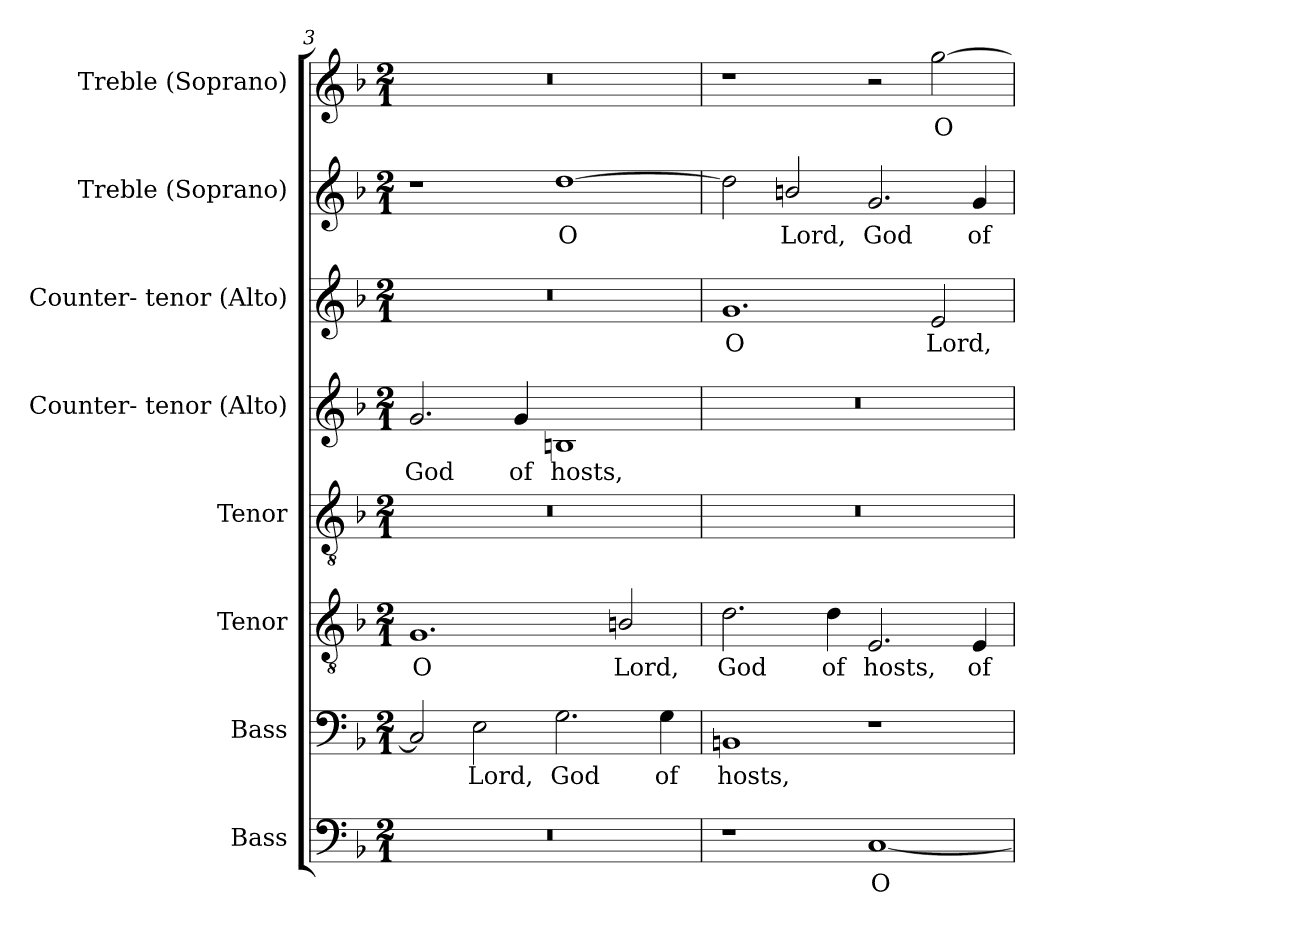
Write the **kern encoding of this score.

**kern	**text	**kern	**text	**kern	**text	**kern	**kern	**text	**kern	**text	**kern	**text	**kern	**text
*part8	*part8	*part7	*part7	*part6	*part6	*part5	*part4	*part4	*part3	*part3	*part2	*part2	*part1	*part1
*staff8	*staff8	*staff7	*staff7	*staff6	*staff6	*staff5	*staff4	*staff4	*staff3	*staff3	*staff2	*staff2	*staff1	*staff1
*I"Bass	*	*I"Bass	*	*I"Tenor	*	*I"Tenor	*I"Counter- tenor (Alto)	*	*I"Counter- tenor (Alto)	*	*I"Treble (Soprano)	*	*I"Treble (Soprano)	*
*I'B.	*	*I'B.	*	*I'T.	*	*I'T.	*I'A.	*	*I'A.	*	*I'S.	*	*I'S.	*
*clefF4	*	*clefF4	*	*clefGv2	*	*clefGv2	*clefG2	*	*clefG2	*	*clefG2	*	*clefG2	*
*	*	*	*	*ITrd7c12	*	*ITrd7c12	*	*	*	*	*	*	*	*
*k[b-]	*	*k[b-]	*	*k[b-]	*	*k[b-]	*k[b-]	*	*k[b-]	*	*k[b-]	*	*k[b-]	*
*F:	*	*F:	*	*F:	*	*F:	*F:	*	*F:	*	*F:	*	*F:	*
*M2/1	*	*M2/1	*	*M2/1	*	*M2/1	*M2/1	*	*M2/1	*	*M2/1	*	*M2/1	*
=3	=3	=3	=3	=3	=3	=3	=3	=3	=3	=3	=3	=3	=3	=3
!LO:N:vis=1	!	!	!	!	!	!	!	!	!	!	!	!	!	!
!	!	!	!	!	!LO:LY:b:color=#000000	!LO:N:vis=1	!	!	!	!	!	!	!	!
!	!	!	!	!	!	!	!	!LO:LY:b:color=#000000	!LO:N:vis=1	!	!	!	!LO:N:vis=1	!
0r	.	2Ci/]	.	1.GGi	O	0r	2.gi/	God	0r	.	1r	.	0r	.
!	!	!	!LO:LY:b:color=#000000	!	!	!	!	!	!	!	!	!	!	!
.	.	2Ei\	Lord,	.	.	.	.	.	.	.	.	.	.	.
!	!	!	!	!	!	!	!	!LO:LY:b:color=#000000	!	!	!	!	!	!
.	.	.	.	.	.	.	4gi/	of	.	.	.	.	.	.
!	!	!	!LO:LY:b:color=#000000	!	!	!	!	!	!	!	!	!	!	!
!	!	!	!	!	!	!	!	!LO:LY:b:color=#000000	!	!	!	!	!	!
!	!	!	!	!	!	!	!	!	!	!	!	!LO:LY:b:color=#000000	!	!
.	.	2.Gi\	God	.	.	.	1Bni	hosts,	.	.	[1ddi	O	.	.
!	!	!	!	!	!LO:LY:b:color=#000000	!	!	!	!	!	!	!	!	!
.	.	.	.	2BBni/	Lord,	.	.	.	.	.	.	.	.	.
!	!	!	!LO:LY:b:color=#000000	!	!	!	!	!	!	!	!	!	!	!
.	.	4Gi\	of	.	.	.	.	.	.	.	.	.	.	.
=4	=4	=4	=4	=4	=4	=4	=4	=4	=4	=4	=4	=4	=4	=4
!	!	!	!LO:LY:b:color=#000000	!	!	!	!	!	!	!	!	!	!	!
!	!	!	!	!	!LO:LY:b:color=#000000	!LO:N:vis=1	!LO:N:vis=1	!	!	!	!	!	!	!
!	!	!	!	!	!	!	!	!	!	!LO:LY:b:color=#000000	!	!	!	!
1r	.	1BBni	hosts,	2.Di\	God	0r	0r	.	1.gi	O	2ddi\]	.	1r	.
!	!	!	!	!	!	!	!	!	!	!	!	!LO:LY:b:color=#000000	!	!
.	.	.	.	.	.	.	.	.	.	.	2bni/	Lord,	.	.
!	!	!	!	!	!LO:LY:b:color=#000000	!	!	!	!	!	!	!	!	!
.	.	.	.	4Di\	of	.	.	.	.	.	.	.	.	.
!	!LO:LY:b:color=#000000	!	!	!	!	!	!	!	!	!	!	!	!	!
!	!	!	!	!	!LO:LY:b:color=#000000	!	!	!	!	!	!	!	!	!
!	!	!	!	!	!	!	!	!	!	!	!	!LO:LY:b:color=#000000	!	!
[1Ci	O	1r	.	2.EEi/	hosts,	.	.	.	.	.	2.gi/	God	2r	.
!	!	!	!	!	!	!	!	!	!	!LO:LY:b:color=#000000	!	!	!	!
!	!	!	!	!	!	!	!	!	!	!	!	!	!	!LO:LY:b:color=#000000
.	.	.	.	.	.	.	.	.	2ei/	Lord,	.	.	[2ggi\	O
!	!	!	!	!	!LO:LY:b:color=#000000	!	!	!	!	!	!	!	!	!
!	!	!	!	!	!	!	!	!	!	!	!	!LO:LY:b:color=#000000	!	!
.	.	.	.	4EEi/	of	.	.	.	.	.	4gi/	of	.	.
=	=	=	=	=	=	=	=	=	=	=	=	=	=	=
*-	*-	*-	*-	*-	*-	*-	*-	*-	*-	*-	*-	*-	*-	*-
